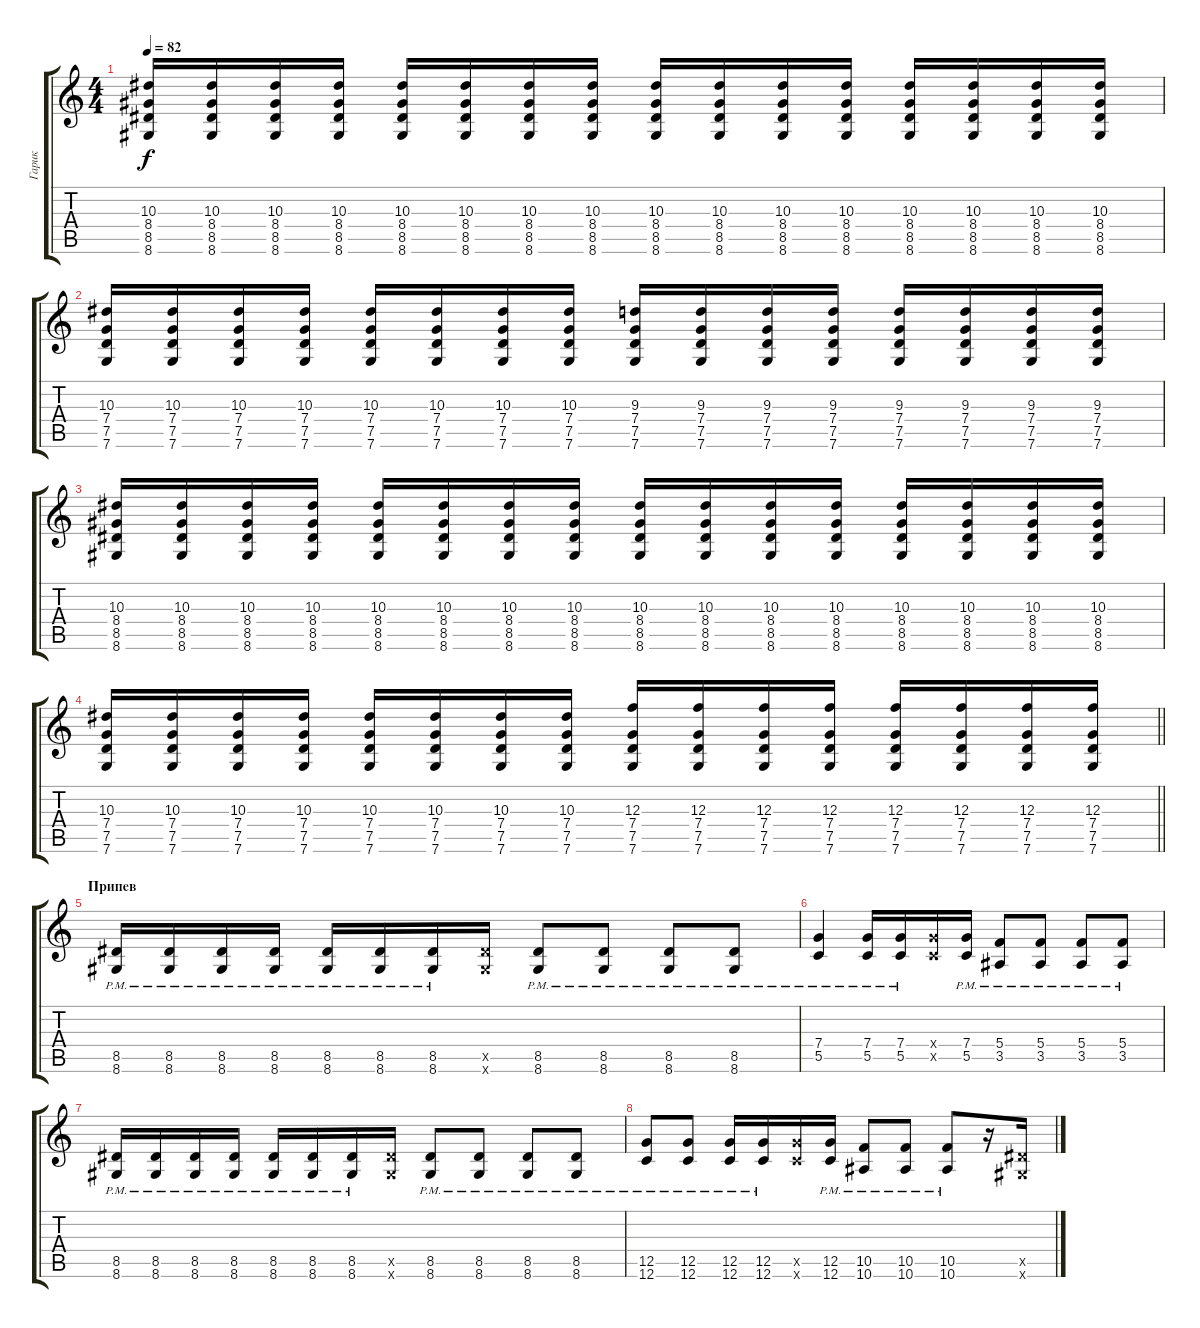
\track ("Гарик" "Гарик") {instrument electricguitarclean}
\staff {score tabs}
\tuning (D4 A3 F3 C3 G2 C2) {hide}
\ts (4 4)
\tempo 82
\clef g2
\ks c
(10.3 8.4 8.5 8.6).16{dy f} (10.3 8.4 8.5 8.6).16 (10.3 8.4 8.5 8.6).16 (10.3 8.4 8.5 8.6).16 (10.3 8.4 8.5 8.6).16 (10.3 8.4 8.5 8.6).16 (10.3 8.4 8.5 8.6).16 (10.3 8.4 8.5 8.6).16 (10.3 8.4 8.5 8.6).16 (10.3 8.4 8.5 8.6).16 (10.3 8.4 8.5 8.6).16 (10.3 8.4 8.5 8.6).16 (10.3 8.4 8.5 8.6).16 (10.3 8.4 8.5 8.6).16 (10.3 8.4 8.5 8.6).16 (10.3 8.4 8.5 8.6).16 |
(10.3 7.4 7.5 7.6).16 (10.3 7.4 7.5 7.6).16 (10.3 7.4 7.5 7.6).16 (10.3 7.4 7.5 7.6).16 (10.3 7.4 7.5 7.6).16 (10.3 7.4 7.5 7.6).16 (10.3 7.4 7.5 7.6).16 (10.3 7.4 7.5 7.6).16 (9.3 7.4 7.5 7.6).16 (9.3 7.4 7.5 7.6).16 (9.3 7.4 7.5 7.6).16 (9.3 7.4 7.5 7.6).16 (9.3 7.4 7.5 7.6).16 (9.3 7.4 7.5 7.6).16 (9.3 7.4 7.5 7.6).16 (9.3 7.4 7.5 7.6).16 |
(10.3 8.4 8.5 8.6).16 (10.3 8.4 8.5 8.6).16 (10.3 8.4 8.5 8.6).16 (10.3 8.4 8.5 8.6).16 (10.3 8.4 8.5 8.6).16 (10.3 8.4 8.5 8.6).16 (10.3 8.4 8.5 8.6).16 (10.3 8.4 8.5 8.6).16 (10.3 8.4 8.5 8.6).16 (10.3 8.4 8.5 8.6).16 (10.3 8.4 8.5 8.6).16 (10.3 8.4 8.5 8.6).16 (10.3 8.4 8.5 8.6).16 (10.3 8.4 8.5 8.6).16 (10.3 8.4 8.5 8.6).16 (10.3 8.4 8.5 8.6).16 |
\barLineRight lightlight
(10.3 7.4 7.5 7.6).16 (10.3 7.4 7.5 7.6).16 (10.3 7.4 7.5 7.6).16 (10.3 7.4 7.5 7.6).16 (10.3 7.4 7.5 7.6).16 (10.3 7.4 7.5 7.6).16 (10.3 7.4 7.5 7.6).16 (10.3 7.4 7.5 7.6).16 (12.3 7.4 7.5 7.6).16 (12.3 7.4 7.5 7.6).16 (12.3 7.4 7.5 7.6).16 (12.3 7.4 7.5 7.6).16 (12.3 7.4 7.5 7.6).16 (12.3 7.4 7.5 7.6).16 (12.3 7.4 7.5 7.6).16 (12.3 7.4 7.5 7.6).16 |
\section ("" "Припев")
(8.5{pm} 8.6{pm}).16{instrument overdrivenguitar} (8.5{pm} 8.6{pm}).16 (8.5{pm} 8.6{pm}).16 (8.5{pm} 8.6{pm}).16 (8.5{pm} 8.6{pm}).16 (8.5{pm} 8.6{pm}).16 (8.5{pm} 8.6{pm}).16 (8.5{x} 8.6{x}).16 (8.5{pm} 8.6{pm}).8 (8.5{pm} 8.6{pm}).8 (8.5{pm} 8.6{pm}).8 (8.5{pm} 8.6{pm}).8 |
(7.4{pm} 5.5{pm}).4 (7.4{pm} 5.5{pm}).16 (7.4{pm} 5.5{pm}).16 (7.4{x} 5.5{x}).16 (7.4{pm} 5.5{pm}).16 (5.4{pm} 3.5{pm}).8 (5.4{pm} 3.5{pm}).8 (5.4{pm} 3.5{pm}).8 (5.4{pm} 3.5{pm}).8 |
(8.5{pm} 8.6{pm}).16 (8.5{pm} 8.6{pm}).16 (8.5{pm} 8.6{pm}).16 (8.5{pm} 8.6{pm}).16 (8.5{pm} 8.6{pm}).16 (8.5{pm} 8.6{pm}).16 (8.5{pm} 8.6{pm}).16 (8.5{x} 8.6{x}).16 (8.5{pm} 8.6{pm}).8 (8.5{pm} 8.6{pm}).8 (8.5{pm} 8.6{pm}).8 (8.5{pm} 8.6{pm}).8 |
(12.5{pm} 12.6{pm}).8 (12.5{pm} 12.6{pm}).8 (12.5{pm} 12.6{pm}).16 (12.5{pm} 12.6{pm}).16 (12.5{x} 12.6{x}).16 (12.5{pm} 12.6{pm}).16 (10.5{pm} 10.6{pm}).8 (10.5{pm} 10.6{pm}).8 (10.5{pm} 10.6{pm}).8 r.16 (8.5{x} 8.6{x}).16
